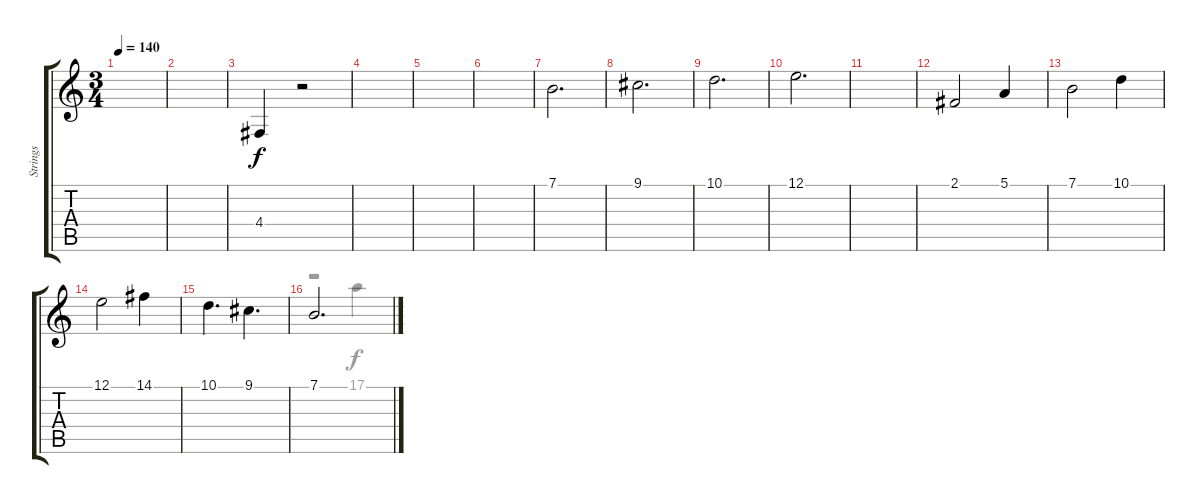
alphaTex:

\track ("Strings" "Strings") {instrument stringensemble1}
\staff {score tabs}
\tuning (E4 B3 G3 D3 A2 E2) {hide}
\voice
\ts (3 4)
\tempo 140
\clef g2
\ks c
|
|
4.4.4 r.2 |
|
|
|
7.1.2{d instrument tremolostrings} |
9.1.2{d} |
10.1.2{d} |
12.1.2{d} |
|
2.1.2{instrument stringensemble1} 5.1.4 |
7.1.2 10.1.4 |
12.1.2 14.1.4 |
10.1.4{d} 9.1.4{d} |
7.1.2{d}
\voice
\clef g2
\ottava regular
\simile none
\ks c
|
|
|
|
|
|
|
|
|
|
|
|
|
|
|
r.2 17.1.4
